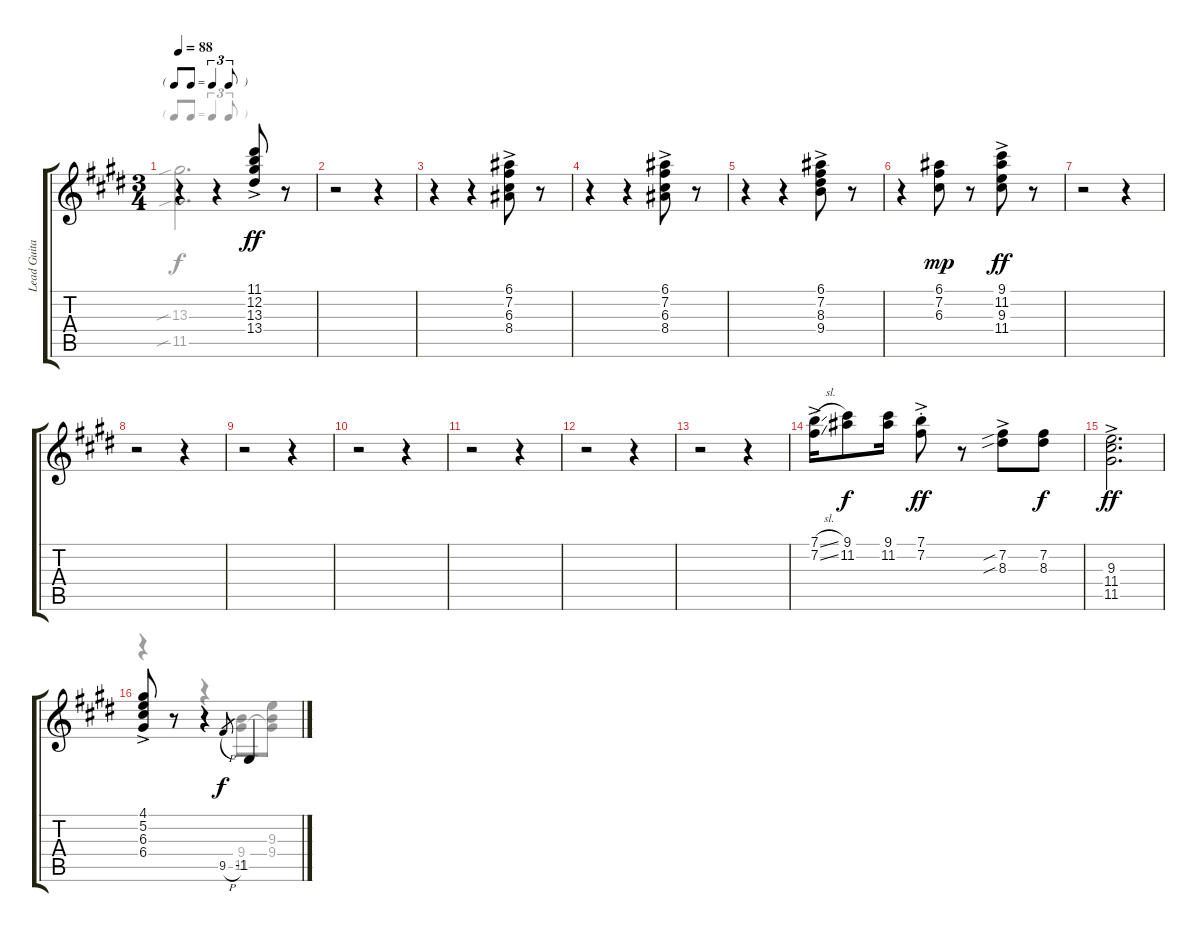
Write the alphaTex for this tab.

\track ("Lead Guitar" "Lead Guita") {instrument electricguitarclean}
\staff {score tabs}
\tuning (E4 B3 G3 D3 A2 E2) {hide}
\voice
\ts (3 4)
\tf triplet8th
\tempo 88
\clef g2
\ks e
r.4{dy ff} r.4 (11.1{ac} 12.2{ac} 13.3{ac} 13.4{ac}).8 r.8 |
\ks c#minor
r.2 r.4 |
r.4 r.4 (6.1{ac} 7.2{ac} 6.3{ac} 8.4{ac}).8 r.8 |
r.4 r.4 (6.1{ac} 7.2{ac} 6.3{ac} 8.4{ac}).8 r.8 |
\ks e
r.4 r.4 (6.1{ac} 7.2{ac} 8.3{ac} 9.4{ac}).8 r.8 |
\ks c#minor
r.4 (6.1 7.2 6.3).8{dy mp} r.8 (9.1{ac} 11.2{ac} 9.3{ac} 11.4{ac}).8{dy ff} r.8 |
r.2 r.4 |
r.2 r.4 |
\ks e
r.2 r.4 |
\ks c#minor
r.2 r.4 |
r.2 r.4 |
r.2 r.4 |
\ks e
r.2 r.4 |
\ks c#minor
(7.1{sl ac} 7.2{ss ac}).16 (9.1 11.2).8{dy f} (9.1 11.2).16 (7.1{ac st} 7.2{ac st}).8{dy ff} r.8 (7.2{sib ac} 8.3{sib ac}).8 (7.2 8.3).8{dy f} |
(9.3{ac} 11.4{ac} 11.5{ac}).2{d dy ff} |
(4.1{ac} 5.2{ac} 6.3{ac} 6.4{ac}).8 r.8 r.4 9.5{h}.8{gr dy f} -1.5.4
\voice
\clef g2
\ottava regular
\simile none
\ks e
(13.3{sib} 11.5{sib}).2{d dy f} |
\ks c#minor
|
|
|
\ks e
|
\ks c#minor
|
|
|
\ks e
|
\ks c#minor
|
|
|
\ks e
|
\ks c#minor
|
|
r.4 r.4 (9.4 11.5).8 (9.3 9.4 11.5{t}).8
